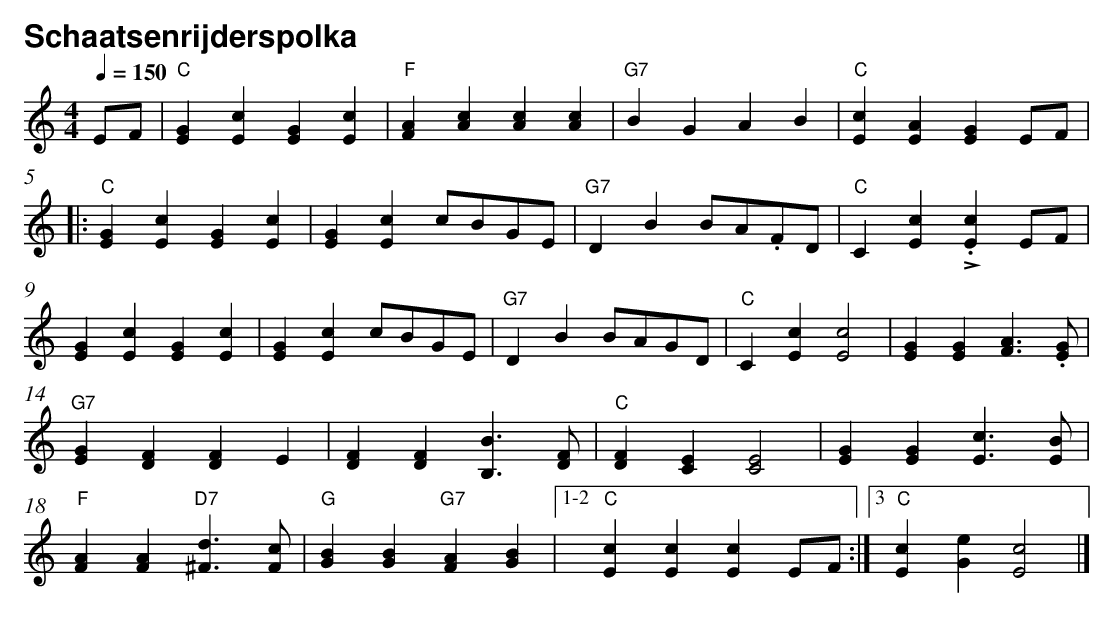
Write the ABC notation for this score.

X:1
T:Schaatsenrijderspolka
L:1/4
M:4/4
Q:1/4=150
K:C treble
E/F/ |"C" [GE] [cE] [GE] [cE] |"F"  [AF] [cA] [cA] [cA] |"G7"  B G A B |"C"  [cE] [AE] [GE] E/F/ |
|: "C" [GE] [cE] [GE] [cE] | [GE] [cE] c/B/G/E/ | "G7" D B B/A/.F/D/ |"C"  C [cE] !>!.[cE] E/F/ |
[GE] [cE] [GE] [cE] | [GE] [cE] c/B/G/E/ |"G7"  D B B/A/G/D/  |"C"  C [cE] [cE]2 |
[GE] [GE] [AF]3/2 .[GE]/ | "G7" [GE] [FD] [FD] E | [FD] [FD] [BB,]3/2 [FD]/ |"C"  [FD] [EC][EC]2 |
[GE] [GE] [cE]3/2 [BE]/ | "F" [AF] [AF] "D7" [d^F]3/2 [cF]/ |"G"  [BG] [BG] "G7" [AF] [BG] |[1-2 "C" [cE] [cE] [cE] E/F/ :|[3 "C"  [cE] [eG] [Ec]2|]
